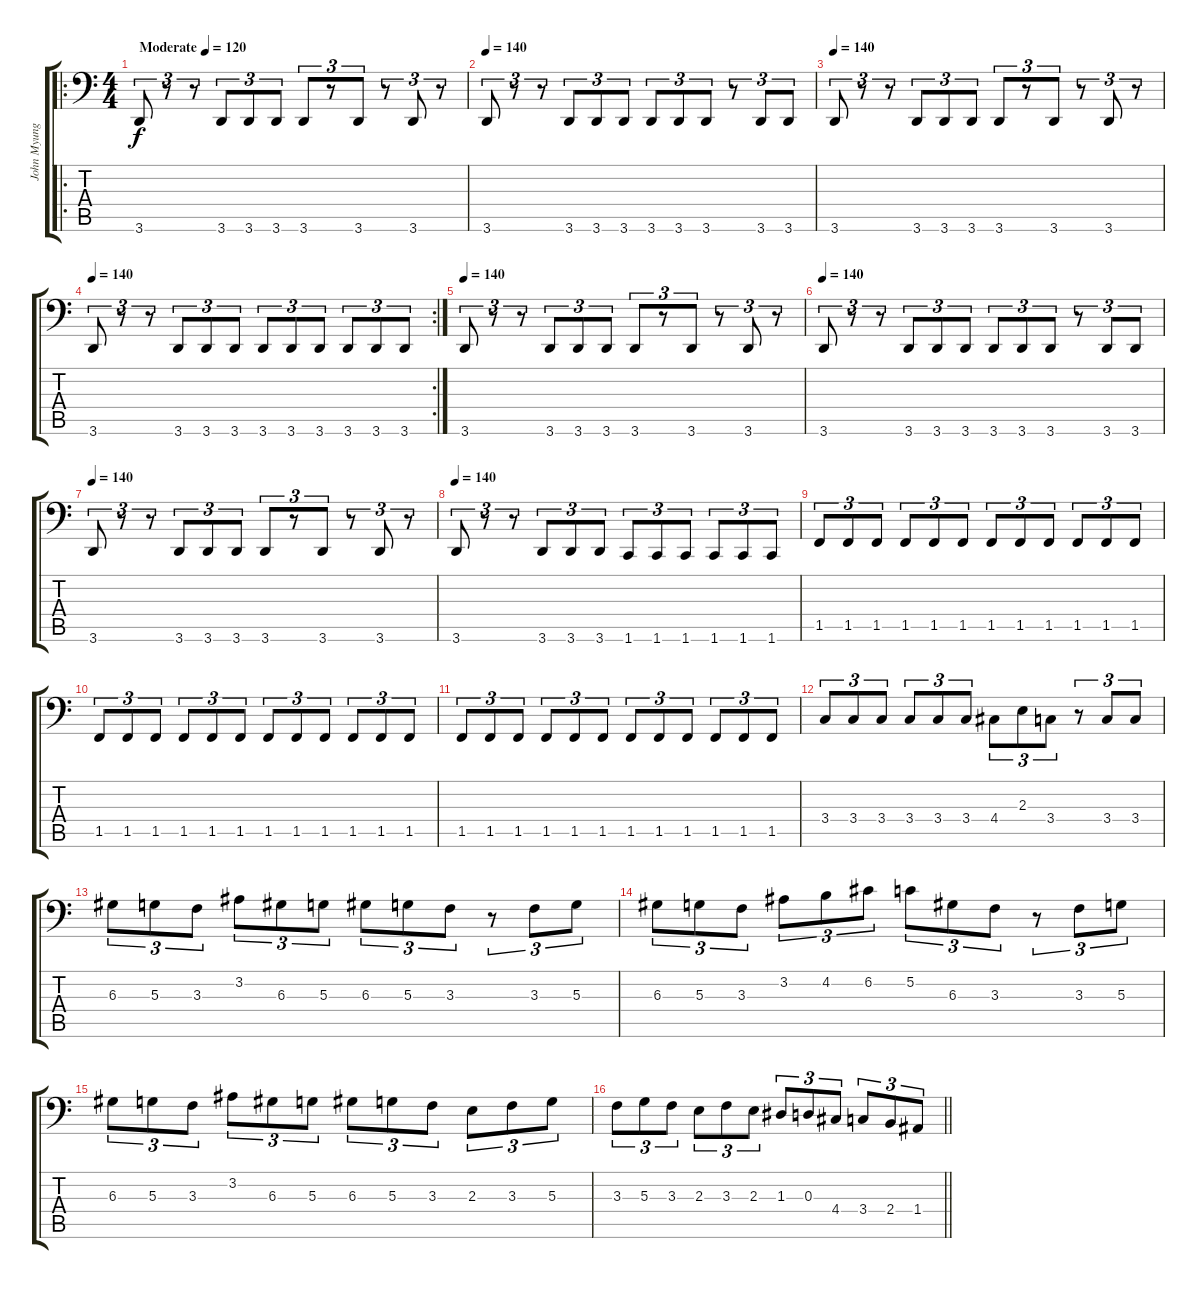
\track ("John Myung - Bass" "John Myung") {instrument electricbassfinger}
\staff {score tabs}
\tuning (C3 G2 D2 A1 E1 B0) {hide}
\ro
\ts (4 4)
\tempo (120 "Moderate")
\tempo 140
\tempo (120 "Moderate")
\clef f4
\ks c
3.6.8{tu (3 2) dy f instrument electricbassfinger} r.8{tu (3 2)} r.8{tu (3 2)} 3.6.8{tu (3 2)} 3.6.8{tu (3 2)} 3.6.8{tu (3 2)} 3.6.8{tu (3 2)} r.8{tu (3 2)} 3.6.8{tu (3 2)} r.8{tu (3 2)} 3.6.8{tu (3 2)} r.8{tu (3 2)} |
\tempo 140
3.6.8{tu (3 2)} r.8{tu (3 2)} r.8{tu (3 2)} 3.6.8{tu (3 2)} 3.6.8{tu (3 2)} 3.6.8{tu (3 2)} 3.6.8{tu (3 2)} 3.6.8{tu (3 2)} 3.6.8{tu (3 2)} r.8{tu (3 2)} 3.6.8{tu (3 2)} 3.6.8{tu (3 2)} |
\tempo 140
3.6.8{tu (3 2)} r.8{tu (3 2)} r.8{tu (3 2)} 3.6.8{tu (3 2)} 3.6.8{tu (3 2)} 3.6.8{tu (3 2)} 3.6.8{tu (3 2)} r.8{tu (3 2)} 3.6.8{tu (3 2)} r.8{tu (3 2)} 3.6.8{tu (3 2)} r.8{tu (3 2)} |
\rc 2
\tempo 140
3.6.8{tu (3 2)} r.8{tu (3 2)} r.8{tu (3 2)} 3.6.8{tu (3 2)} 3.6.8{tu (3 2)} 3.6.8{tu (3 2)} 3.6.8{tu (3 2)} 3.6.8{tu (3 2)} 3.6.8{tu (3 2)} 3.6.8{tu (3 2)} 3.6.8{tu (3 2)} 3.6.8{tu (3 2)} |
\tempo 140
3.6.8{tu (3 2)} r.8{tu (3 2)} r.8{tu (3 2)} 3.6.8{tu (3 2)} 3.6.8{tu (3 2)} 3.6.8{tu (3 2)} 3.6.8{tu (3 2)} r.8{tu (3 2)} 3.6.8{tu (3 2)} r.8{tu (3 2)} 3.6.8{tu (3 2)} r.8{tu (3 2)} |
\tempo 140
3.6.8{tu (3 2)} r.8{tu (3 2)} r.8{tu (3 2)} 3.6.8{tu (3 2)} 3.6.8{tu (3 2)} 3.6.8{tu (3 2)} 3.6.8{tu (3 2)} 3.6.8{tu (3 2)} 3.6.8{tu (3 2)} r.8{tu (3 2)} 3.6.8{tu (3 2)} 3.6.8{tu (3 2)} |
\tempo 140
3.6.8{tu (3 2)} r.8{tu (3 2)} r.8{tu (3 2)} 3.6.8{tu (3 2)} 3.6.8{tu (3 2)} 3.6.8{tu (3 2)} 3.6.8{tu (3 2)} r.8{tu (3 2)} 3.6.8{tu (3 2)} r.8{tu (3 2)} 3.6.8{tu (3 2)} r.8{tu (3 2)} |
\tempo 140
3.6.8{tu (3 2)} r.8{tu (3 2)} r.8{tu (3 2)} 3.6.8{tu (3 2)} 3.6.8{tu (3 2)} 3.6.8{tu (3 2)} 1.6.8{tu (3 2)} 1.6.8{tu (3 2)} 1.6.8{tu (3 2)} 1.6.8{tu (3 2)} 1.6.8{tu (3 2)} 1.6.8{tu (3 2)} |
1.5.8{tu (3 2)} 1.5.8{tu (3 2)} 1.5.8{tu (3 2)} 1.5.8{tu (3 2)} 1.5.8{tu (3 2)} 1.5.8{tu (3 2)} 1.5.8{tu (3 2)} 1.5.8{tu (3 2)} 1.5.8{tu (3 2)} 1.5.8{tu (3 2)} 1.5.8{tu (3 2)} 1.5.8{tu (3 2)} |
1.5.8{tu (3 2)} 1.5.8{tu (3 2)} 1.5.8{tu (3 2)} 1.5.8{tu (3 2)} 1.5.8{tu (3 2)} 1.5.8{tu (3 2)} 1.5.8{tu (3 2)} 1.5.8{tu (3 2)} 1.5.8{tu (3 2)} 1.5.8{tu (3 2)} 1.5.8{tu (3 2)} 1.5.8{tu (3 2)} |
1.5.8{tu (3 2)} 1.5.8{tu (3 2)} 1.5.8{tu (3 2)} 1.5.8{tu (3 2)} 1.5.8{tu (3 2)} 1.5.8{tu (3 2)} 1.5.8{tu (3 2)} 1.5.8{tu (3 2)} 1.5.8{tu (3 2)} 1.5.8{tu (3 2)} 1.5.8{tu (3 2)} 1.5.8{tu (3 2)} |
3.4.8{tu (3 2)} 3.4.8{tu (3 2)} 3.4.8{tu (3 2)} 3.4.8{tu (3 2)} 3.4.8{tu (3 2)} 3.4.8{tu (3 2)} 4.4.8{tu (3 2)} 2.3.8{tu (3 2)} 3.4.8{tu (3 2)} r.8{tu (3 2)} 3.4.8{tu (3 2)} 3.4.8{tu (3 2)} |
6.3.8{tu (3 2)} 5.3.8{tu (3 2)} 3.3.8{tu (3 2)} 3.2.8{tu (3 2)} 6.3.8{tu (3 2)} 5.3.8{tu (3 2)} 6.3.8{tu (3 2)} 5.3.8{tu (3 2)} 3.3.8{tu (3 2)} r.8{tu (3 2)} 3.3.8{tu (3 2)} 5.3.8{tu (3 2)} |
6.3.8{tu (3 2)} 5.3.8{tu (3 2)} 3.3.8{tu (3 2)} 3.2.8{tu (3 2)} 4.2.8{tu (3 2)} 6.2.8{tu (3 2)} 5.2.8{tu (3 2)} 6.3.8{tu (3 2)} 3.3.8{tu (3 2)} r.8{tu (3 2)} 3.3.8{tu (3 2)} 5.3.8{tu (3 2)} |
6.3.8{tu (3 2)} 5.3.8{tu (3 2)} 3.3.8{tu (3 2)} 3.2.8{tu (3 2)} 6.3.8{tu (3 2)} 5.3.8{tu (3 2)} 6.3.8{tu (3 2)} 5.3.8{tu (3 2)} 3.3.8{tu (3 2)} 2.3.8{tu (3 2)} 3.3.8{tu (3 2)} 5.3.8{tu (3 2)} |
\barLineRight lightlight
3.3.8{tu (3 2)} 5.3.8{tu (3 2)} 3.3.8{tu (3 2)} 2.3.8{tu (3 2)} 3.3.8{tu (3 2)} 2.3.8{tu (3 2)} 1.3.8{tu (3 2)} 0.3.8{tu (3 2)} 4.4.8{tu (3 2)} 3.4.8{tu (3 2)} 2.4.8{tu (3 2)} 1.4.8{tu (3 2)}
